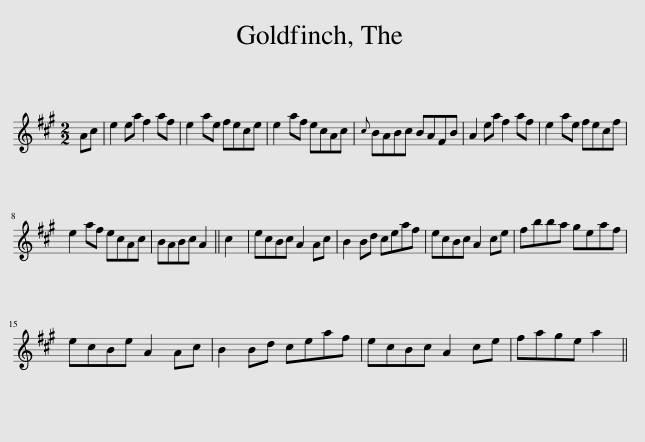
X:1
L:1/8
M:2/2
I:linebreak $
K:A
V:1 treble
V:1
 Ac | e2 ea f2 af | e2 ae fece | e2 af ecAc |{c} BABc BAFB | %5
 A2 ea f2 af | e2 ae fecf |$ e2 af ecAc | BABc A2 || c2 | %10
 ecBc A2 Ac | B2 Bd ceaf | ecBc A2 ce | fbba geaf |$ ecBe A2 Ac | %15
 B2 Bd ceaf | ecBc A2 ce | fage a2 || %18
